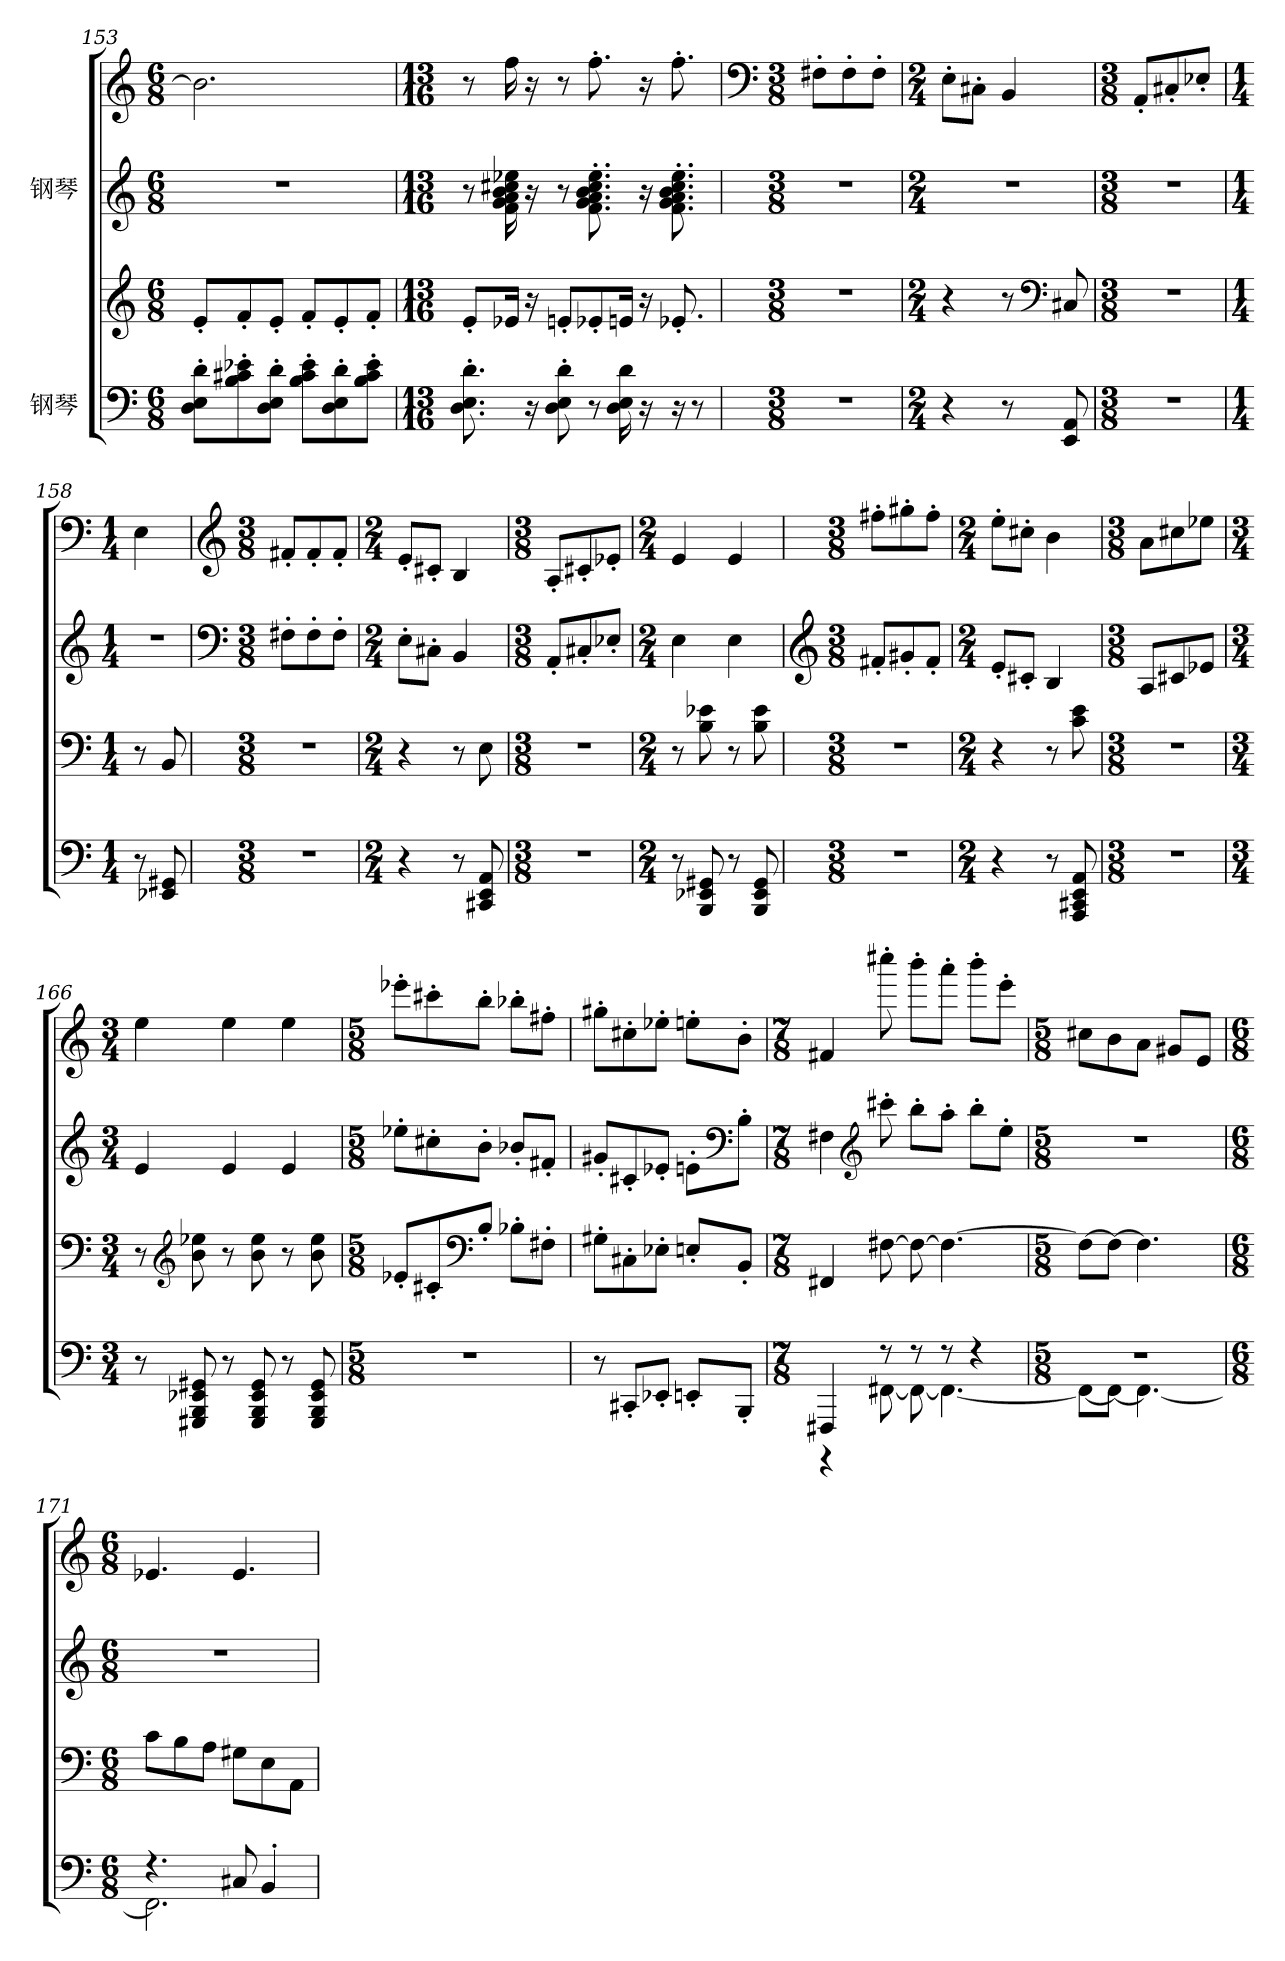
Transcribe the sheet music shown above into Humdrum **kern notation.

**kern	**kern	**kern	**kern
*part2	*part2	*part1	*part1
*staff4	*staff3	*staff2	*staff1
*I"钢琴	*	*I"钢琴	*
*clefF4	*clefG2	*clefG2	*clefG2
*k[]	*k[]	*k[]	*k[]
*M6/8	*M6/8	*M6/8	*M6/8
=153	=153	=153	=153
8D\' 8E\' 8d\'L	8e'/L	2.r	2.b\]
8B\' 8c#X\' 8e-X\'	8f'/	.	.
8D\' 8E\' 8d\'J	8e'/J	.	.
8B\' 8c#\' 8e-\'L	8f'/L	.	.
8D\' 8E\' 8d\'	8e'/	.	.
8B\' 8c#\' 8e-\'J	8f'/J	.	.
!!LO:PB:g=z
=154	=154	=154	=154
*M13/16	*M13/16	*M13/16	*M13/16
8.D\' 8.E\' 8.d\'	8e'/L	8r	8r
.	16e-X/Jk	16f\ 16g\ 16a\ 16b\ 16cc#X\ 16ee-X\	16ff\
16r	16r	16r	16r
*	*	*	*MM157
8D\' 8E\' 8d\'	8en'/L	8r	8r
*	*	*	*MM146
8r	8e-X'/	8.f\' 8.g\' 8.a\' 8.b\' 8.cc#\' 8.ee-\'	8.ff'\
16D\ 16E\ 16d\	16en/Jk	.	.
16r	16r	16r	16r
16r	8.e-X'/	8.f\' 8.g\' 8.a\' 8.b\' 8.cc#\' 8.ee-\'	8.ff'\
8r	.	.	.
=155	=155	=155	=155
*	*	*	*clefF4
*M3/8	*M3/8	*M3/8	*M3/8
*	*	*	*MM186
4.r	4.r	4.r	8F#X'\L
.	.	.	8F#'\
.	.	.	8F#'\J
=156	=156	=156	=156
*M2/4	*M2/4	*M2/4	*M2/4
4r	4r	2r	8E'\L
.	.	.	8C#X'\J
8r	8r	.	4BB/
*	*clefF4	*	*
8EE/ 8AA/	8C#X/	.	.
=157	=157	=157	=157
*M3/8	*M3/8	*M3/8	*M3/8
4.r	4.r	4.r	8AA'/L
.	.	.	8C#X'/
.	.	.	8E-X'/J
!!LO:LB:g=z
=158	=158	=158	=158
*M1/4	*M1/4	*M1/4	*M1/4
8r	8r	4r	4E\
8EE-X/ 8GG#X/	8BB/	.	.
=159	=159	=159	=159
*	*	*clefF4	*clefG2
*M3/8	*M3/8	*M3/8	*M3/8
4.r	4.r	8F#X'\L	8f#X'/L
.	.	8F#'\	8f#'/
.	.	8F#'\J	8f#'/J
=160	=160	=160	=160
*M2/4	*M2/4	*M2/4	*M2/4
4r	4r	8E'\L	8e'/L
.	.	8C#X'\J	8c#X'/J
8r	8r	4BB/	4B/
8CC#X/ 8EE/ 8AA/	8E\	.	.
=161	=161	=161	=161
*M3/8	*M3/8	*M3/8	*M3/8
4.r	4.r	8AA'/L	8A'/L
.	.	8C#X'/	8c#X'/
.	.	8E-X'/J	8e-X'/J
=162	=162	=162	=162
*M2/4	*M2/4	*M2/4	*M2/4
8r	8r	4E\	4e/
8BBB/ 8EE-X/ 8GG#X/	8B\ 8e-X\	.	.
8r	8r	4E\	4e/
8BBB/ 8EE-/ 8GG#/	8B\ 8e-\	.	.
!!LO:LB:g=z
=163	=163	=163	=163
*	*	*clefG2	*
*M3/8	*M3/8	*M3/8	*M3/8
4.r	4.r	8f#X'/L	8ff#X'\L
.	.	8g#X'/	8gg#X'\
.	.	8f#'/J	8ff#'\J
=164	=164	=164	=164
*M2/4	*M2/4	*M2/4	*M2/4
4r	4r	8e'/L	8ee'\L
.	.	8c#X'/J	8cc#X'\J
8r	8r	4B/	4b\
8AAA/ 8CC#X/ 8EE/ 8AA/	8c\ 8e\	.	.
=165	=165	=165	=165
*M3/8	*M3/8	*M3/8	*M3/8
4.r	4.r	8A/L	8a\L
.	.	8c#X/	8cc#X\
.	.	8e-X/J	8ee-X\J
=166	=166	=166	=166
*M3/4	*M3/4	*M3/4	*M3/4
8r	8r	4e/	4ee\
*	*clefG2	*	*
8GGG#X/ 8BBB/ 8EE-X/ 8GG#X/	8b\ 8ee-X\	.	.
8r	8r	4e/	4ee\
8GGG#/ 8BBB/ 8EE-/ 8GG#/	8b\ 8ee-\	.	.
8r	8r	4e/	4ee\
8GGG#/ 8BBB/ 8EE-/ 8GG#/	8b\ 8ee-\	.	.
!!LO:PB:g=z
=167	=167	=167	=167
*M5/8	*M5/8	*M5/8	*M5/8
8%5r	8e-X'/L	8ee-X'\L	8eee-X'\L
.	8c#X'/	8cc#X'\	8ccc#X'\
*	*clefF4	*	*
.	8B'/J	8b'\J	8bb'\J
.	8B-X'\L	8b-X'/L	8bb-X'\L
.	8F#X'\J	8f#X'/J	8ff#X'\J
=168	=168	=168	=168
8r	8G#X'\L	8g#X'/L	8gg#X'\L
8CC#X'/L	8C#X'\	8c#X'/	8cc#X'\
8EE-X'/J	8E-X'\J	8e-X'/J	8ee-X'\J
8EEn'/L	8En'/L	8en'\L	8een'\L
*	*	*clefF4	*
8BBB'/J	8BB'/J	8B'\J	8b'\J
=169	=169	=169	=169
*M7/8	*M7/8	*M7/8	*M7/8
*^	*	*	*
4FFF#X/	4r	4FF#X/	4F#X\	4f#X/
*	*	*	*clefG2	*
8r	[8FF#X\	[8F#X\	8ccc#X'\	8cccc#X'\
8r	8FF#\_	8F#\_	8bb'\L	8bbb'\L
8r	4.FF#\_	4.F#\_	8aa'\J	8aaa'\J
4r	.	.	8bb'\L	8bbb'\L
.	.	.	8ee'\J	8eee'\J
!!LO:LB:g=z
=170	=170	=170	=170	=170
*M5/8	*	*M5/8	*M5/8	*M5/8
8%5r	8FF#\L_	8F#\L_	8%5r	8cc#X\L
.	8FF#\J_	8F#\J_	.	8b\
.	4.FF#\_	4.F#\]	.	8a\J
.	.	.	.	8g#X/L
.	.	.	.	8e/J
=171	=171	=171	=171	=171
*M6/8	*	*M6/8	*M6/8	*M6/8
4.r	2.FF#\]	8c\L	2.r	4.e-X/
.	.	8B\	.	.
.	.	8A\J	.	.
8C#X/	.	8G#X\L	.	4.e-/
4BB'/	.	8E\	.	.
.	.	8AA\J	.	.
*v	*v	*	*	*
=	=	=	=
*-	*-	*-	*-
